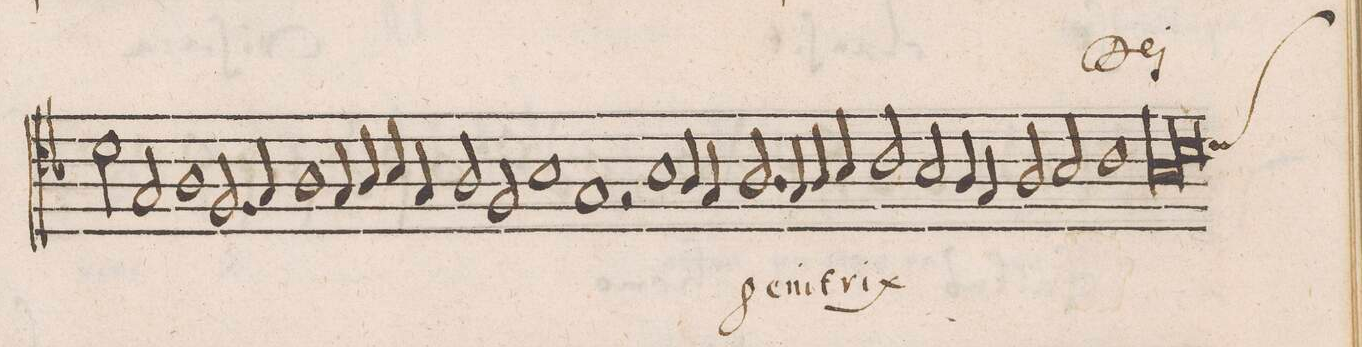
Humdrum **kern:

**kern	**text
*I"ALTVS	*
*clefC4	*
*k[b-]	*
*met(C|)	*
*M2/1	*
2d\	.
2G/	.
1A	.
=70-	=70-
2.F/	.
4G/	.
1A	.
=71-	=71-
4G/	.
4A/	.
4B-/	.
4G/	.
2A/	.
2F/	.
=72-	=72-
1B-	.
1G	.
=73-	=73-
2rF	.
1B-	.
4A/	.
4G/	.
=74-	=74-
2.A/	ge-
4G/	-ni-
4A/	-trix
4B-/	.
2c/	.
=75-	=75-
2B-/	.
4A/	.
4G/	.
2A/	.
2B-/	.
=76-	=76-
1c	.
*lig	*
1B-	.
=77-	=77-
*custos:d	*
1d	.
*-	*-
